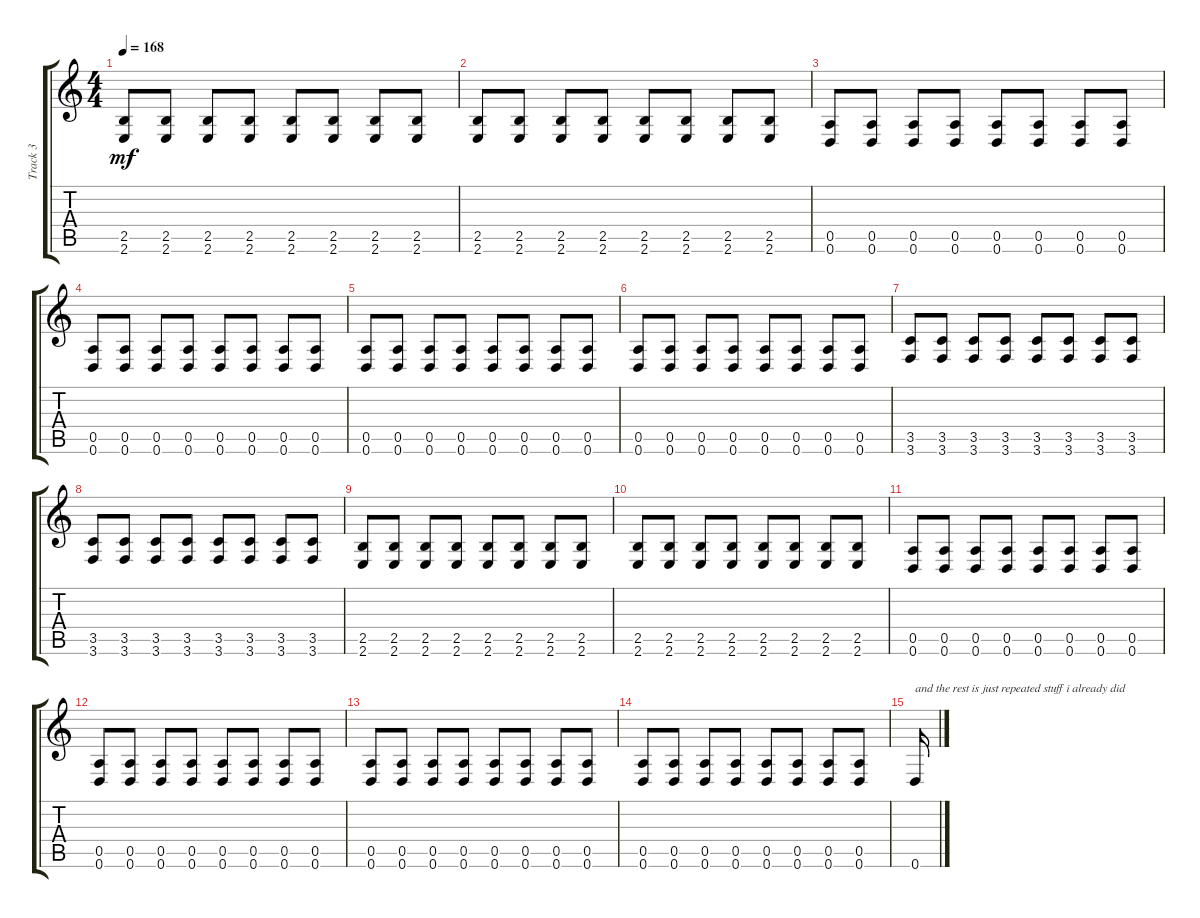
\track ("Track 3" "Track 3") {instrument overdrivenguitar}
\staff {score tabs}
\tuning (E4 B3 G3 D3 A2 D2) {hide}
\ts (4 4)
\tempo 168
\clef g2
\ks c
(2.5 2.6).8{dy mf} (2.5 2.6).8 (2.5 2.6).8 (2.5 2.6).8 (2.5 2.6).8 (2.5 2.6).8 (2.5 2.6).8 (2.5 2.6).8 |
(2.5 2.6).8 (2.5 2.6).8 (2.5 2.6).8 (2.5 2.6).8 (2.5 2.6).8 (2.5 2.6).8 (2.5 2.6).8 (2.5 2.6).8 |
(0.5 0.6).8 (0.5 0.6).8 (0.5 0.6).8 (0.5 0.6).8 (0.5 0.6).8 (0.5 0.6).8 (0.5 0.6).8 (0.5 0.6).8 |
(0.5 0.6).8 (0.5 0.6).8 (0.5 0.6).8 (0.5 0.6).8 (0.5 0.6).8 (0.5 0.6).8 (0.5 0.6).8 (0.5 0.6).8 |
(0.5 0.6).8 (0.5 0.6).8 (0.5 0.6).8 (0.5 0.6).8 (0.5 0.6).8 (0.5 0.6).8 (0.5 0.6).8 (0.5 0.6).8 |
(0.5 0.6).8 (0.5 0.6).8 (0.5 0.6).8 (0.5 0.6).8 (0.5 0.6).8 (0.5 0.6).8 (0.5 0.6).8 (0.5 0.6).8 |
(3.5 3.6).8 (3.5 3.6).8 (3.5 3.6).8 (3.5 3.6).8 (3.5 3.6).8 (3.5 3.6).8 (3.5 3.6).8 (3.5 3.6).8 |
(3.5 3.6).8 (3.5 3.6).8 (3.5 3.6).8 (3.5 3.6).8 (3.5 3.6).8 (3.5 3.6).8 (3.5 3.6).8 (3.5 3.6).8 |
(2.5 2.6).8 (2.5 2.6).8 (2.5 2.6).8 (2.5 2.6).8 (2.5 2.6).8 (2.5 2.6).8 (2.5 2.6).8 (2.5 2.6).8 |
(2.5 2.6).8 (2.5 2.6).8 (2.5 2.6).8 (2.5 2.6).8 (2.5 2.6).8 (2.5 2.6).8 (2.5 2.6).8 (2.5 2.6).8 |
(0.5 0.6).8 (0.5 0.6).8 (0.5 0.6).8 (0.5 0.6).8 (0.5 0.6).8 (0.5 0.6).8 (0.5 0.6).8 (0.5 0.6).8 |
(0.5 0.6).8 (0.5 0.6).8 (0.5 0.6).8 (0.5 0.6).8 (0.5 0.6).8 (0.5 0.6).8 (0.5 0.6).8 (0.5 0.6).8 |
(0.5 0.6).8 (0.5 0.6).8 (0.5 0.6).8 (0.5 0.6).8 (0.5 0.6).8 (0.5 0.6).8 (0.5 0.6).8 (0.5 0.6).8 |
(0.5 0.6).8 (0.5 0.6).8 (0.5 0.6).8 (0.5 0.6).8 (0.5 0.6).8 (0.5 0.6).8 (0.5 0.6).8 (0.5 0.6).8 |
0.6.16{txt "and the rest is just repeated stuff i already did"}
